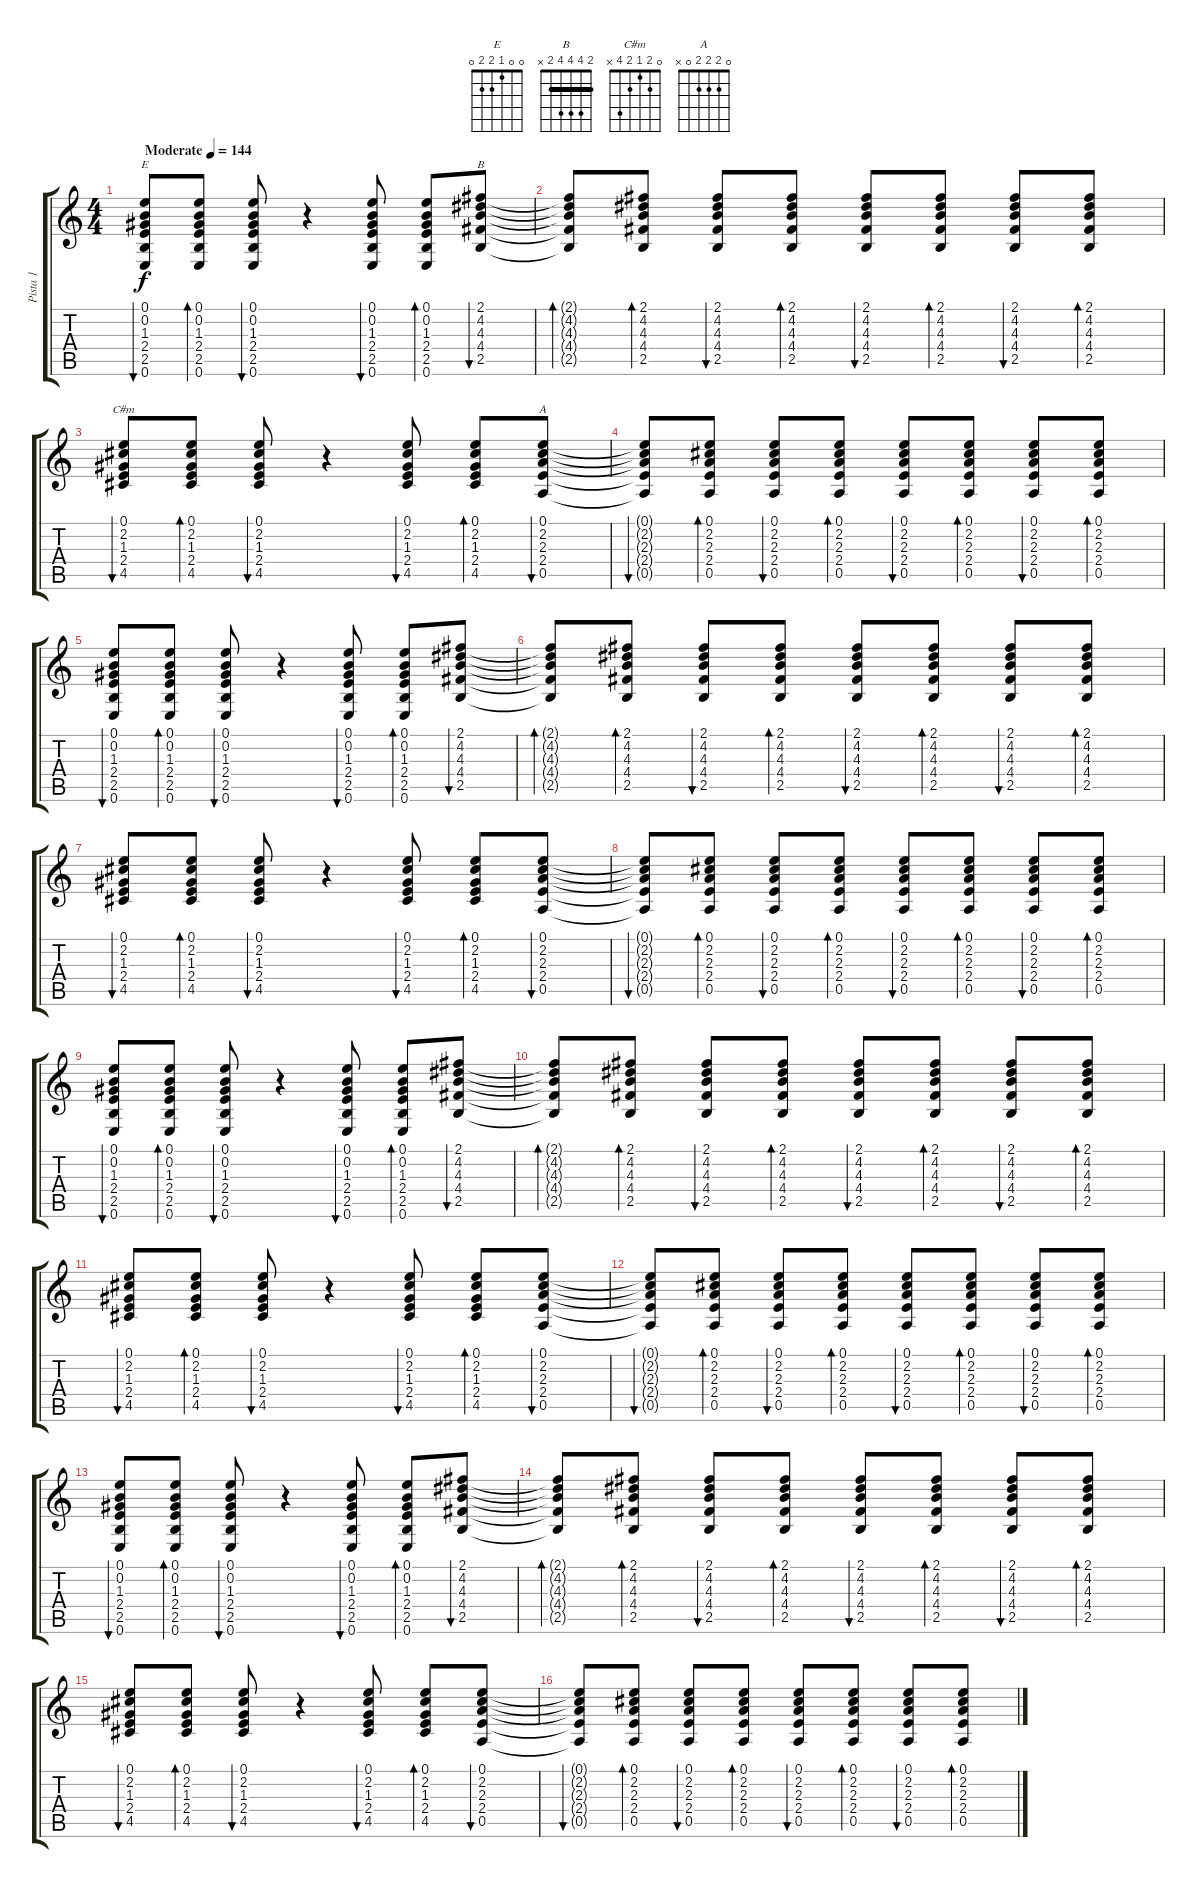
\track ("Pista 1" "Pista 1") {instrument electricguitarclean}
\staff {score tabs}
\tuning (E4 B3 G3 D3 A2 E2) {hide}
\chord ("E" 0 0 1 2 2 0)
\chord ("B" 2 4 4 4 2 x) {barre 2}
\chord ("C#m" 0 2 1 2 4 x)
\chord ("A" 0 2 2 2 0 x)
\ts (4 4)
\tempo (144 "Moderate")
\clef g2
\ks c
(0.1 0.2 1.3 2.4 2.5 0.6).8{bu 30 ch "E" dy f instrument electricguitarclean} (0.1 0.2 1.3 2.4 2.5 0.6).8{bd 30} (0.1 0.2 1.3 2.4 2.5 0.6).8{bu 30} r.4 (0.1 0.2 1.3 2.4 2.5 0.6).8{bu 30} (0.1 0.2 1.3 2.4 2.5 0.6).8{bd 30} (2.1 4.2 4.3 4.4 2.5).8{bu 30 ch "B"} |
(2.1{t} 4.2{t} 4.3{t} 4.4{t} 2.5{t}).8{bd 30} (2.1 4.2 4.3 4.4 2.5).8{bd 30} (2.1 4.2 4.3 4.4 2.5).8{bu 30} (2.1 4.2 4.3 4.4 2.5).8{bd 30} (2.1 4.2 4.3 4.4 2.5).8{bu 30} (2.1 4.2 4.3 4.4 2.5).8{bd 30} (2.1 4.2 4.3 4.4 2.5).8{bu 30} (2.1 4.2 4.3 4.4 2.5).8{bd 30} |
(0.1 2.2 1.3 2.4 4.5).8{bu 30 ch "C#m"} (0.1 2.2 1.3 2.4 4.5).8{bd 30} (0.1 2.2 1.3 2.4 4.5).8{bu 30} r.4 (0.1 2.2 1.3 2.4 4.5).8{bu 30} (0.1 2.2 1.3 2.4 4.5).8{bd 30} (0.1 2.2 2.3 2.4 0.5).8{bu 60 ch "A"} |
(0.1{t} 2.2{t} 2.3{t} 2.4{t} 0.5{t}).8{bu 30} (0.1 2.2 2.3 2.4 0.5).8{bd 60} (0.1 2.2 2.3 2.4 0.5).8{bu 60} (0.1 2.2 2.3 2.4 0.5).8{bd 60} (0.1 2.2 2.3 2.4 0.5).8{bu 60} (0.1 2.2 2.3 2.4 0.5).8{bd 60} (0.1 2.2 2.3 2.4 0.5).8{bu 60} (0.1 2.2 2.3 2.4 0.5).8{bd 60} |
(0.1 0.2 1.3 2.4 2.5 0.6).8{bu 30} (0.1 0.2 1.3 2.4 2.5 0.6).8{bd 30} (0.1 0.2 1.3 2.4 2.5 0.6).8{bu 30} r.4 (0.1 0.2 1.3 2.4 2.5 0.6).8{bu 30} (0.1 0.2 1.3 2.4 2.5 0.6).8{bd 30} (2.1 4.2 4.3 4.4 2.5).8{bu 30} |
(2.1{t} 4.2{t} 4.3{t} 4.4{t} 2.5{t}).8{bd 30} (2.1 4.2 4.3 4.4 2.5).8{bd 30} (2.1 4.2 4.3 4.4 2.5).8{bu 30} (2.1 4.2 4.3 4.4 2.5).8{bd 30} (2.1 4.2 4.3 4.4 2.5).8{bu 30} (2.1 4.2 4.3 4.4 2.5).8{bd 30} (2.1 4.2 4.3 4.4 2.5).8{bu 30} (2.1 4.2 4.3 4.4 2.5).8{bd 30} |
(0.1 2.2 1.3 2.4 4.5).8{bu 30} (0.1 2.2 1.3 2.4 4.5).8{bd 30} (0.1 2.2 1.3 2.4 4.5).8{bu 30} r.4 (0.1 2.2 1.3 2.4 4.5).8{bu 30} (0.1 2.2 1.3 2.4 4.5).8{bd 30} (0.1 2.2 2.3 2.4 0.5).8{bu 60} |
(0.1{t} 2.2{t} 2.3{t} 2.4{t} 0.5{t}).8{bu 30} (0.1 2.2 2.3 2.4 0.5).8{bd 60} (0.1 2.2 2.3 2.4 0.5).8{bu 60} (0.1 2.2 2.3 2.4 0.5).8{bd 60} (0.1 2.2 2.3 2.4 0.5).8{bu 60} (0.1 2.2 2.3 2.4 0.5).8{bd 60} (0.1 2.2 2.3 2.4 0.5).8{bu 60} (0.1 2.2 2.3 2.4 0.5).8{bd 60} |
(0.1 0.2 1.3 2.4 2.5 0.6).8{bu 30} (0.1 0.2 1.3 2.4 2.5 0.6).8{bd 30} (0.1 0.2 1.3 2.4 2.5 0.6).8{bu 30} r.4 (0.1 0.2 1.3 2.4 2.5 0.6).8{bu 30} (0.1 0.2 1.3 2.4 2.5 0.6).8{bd 30} (2.1 4.2 4.3 4.4 2.5).8{bu 30} |
(2.1{t} 4.2{t} 4.3{t} 4.4{t} 2.5{t}).8{bd 30} (2.1 4.2 4.3 4.4 2.5).8{bd 30} (2.1 4.2 4.3 4.4 2.5).8{bu 30} (2.1 4.2 4.3 4.4 2.5).8{bd 30} (2.1 4.2 4.3 4.4 2.5).8{bu 30} (2.1 4.2 4.3 4.4 2.5).8{bd 30} (2.1 4.2 4.3 4.4 2.5).8{bu 30} (2.1 4.2 4.3 4.4 2.5).8{bd 30} |
(0.1 2.2 1.3 2.4 4.5).8{bu 30} (0.1 2.2 1.3 2.4 4.5).8{bd 30} (0.1 2.2 1.3 2.4 4.5).8{bu 30} r.4 (0.1 2.2 1.3 2.4 4.5).8{bu 30} (0.1 2.2 1.3 2.4 4.5).8{bd 30} (0.1 2.2 2.3 2.4 0.5).8{bu 60} |
(0.1{t} 2.2{t} 2.3{t} 2.4{t} 0.5{t}).8{bu 30} (0.1 2.2 2.3 2.4 0.5).8{bd 60} (0.1 2.2 2.3 2.4 0.5).8{bu 60} (0.1 2.2 2.3 2.4 0.5).8{bd 60} (0.1 2.2 2.3 2.4 0.5).8{bu 60} (0.1 2.2 2.3 2.4 0.5).8{bd 60} (0.1 2.2 2.3 2.4 0.5).8{bu 60} (0.1 2.2 2.3 2.4 0.5).8{bd 60} |
(0.1 0.2 1.3 2.4 2.5 0.6).8{bu 30} (0.1 0.2 1.3 2.4 2.5 0.6).8{bd 30} (0.1 0.2 1.3 2.4 2.5 0.6).8{bu 30} r.4 (0.1 0.2 1.3 2.4 2.5 0.6).8{bu 30} (0.1 0.2 1.3 2.4 2.5 0.6).8{bd 30} (2.1 4.2 4.3 4.4 2.5).8{bu 30} |
(2.1{t} 4.2{t} 4.3{t} 4.4{t} 2.5{t}).8{bd 30} (2.1 4.2 4.3 4.4 2.5).8{bd 30} (2.1 4.2 4.3 4.4 2.5).8{bu 30} (2.1 4.2 4.3 4.4 2.5).8{bd 30} (2.1 4.2 4.3 4.4 2.5).8{bu 30} (2.1 4.2 4.3 4.4 2.5).8{bd 30} (2.1 4.2 4.3 4.4 2.5).8{bu 30} (2.1 4.2 4.3 4.4 2.5).8{bd 30} |
(0.1 2.2 1.3 2.4 4.5).8{bu 30} (0.1 2.2 1.3 2.4 4.5).8{bd 30} (0.1 2.2 1.3 2.4 4.5).8{bu 30} r.4 (0.1 2.2 1.3 2.4 4.5).8{bu 30} (0.1 2.2 1.3 2.4 4.5).8{bd 30} (0.1 2.2 2.3 2.4 0.5).8{bu 60} |
(0.1{t} 2.2{t} 2.3{t} 2.4{t} 0.5{t}).8{bu 30} (0.1 2.2 2.3 2.4 0.5).8{bd 60} (0.1 2.2 2.3 2.4 0.5).8{bu 60} (0.1 2.2 2.3 2.4 0.5).8{bd 60} (0.1 2.2 2.3 2.4 0.5).8{bu 60} (0.1 2.2 2.3 2.4 0.5).8{bd 60} (0.1 2.2 2.3 2.4 0.5).8{bu 60} (0.1 2.2 2.3 2.4 0.5).8{bd 60}
